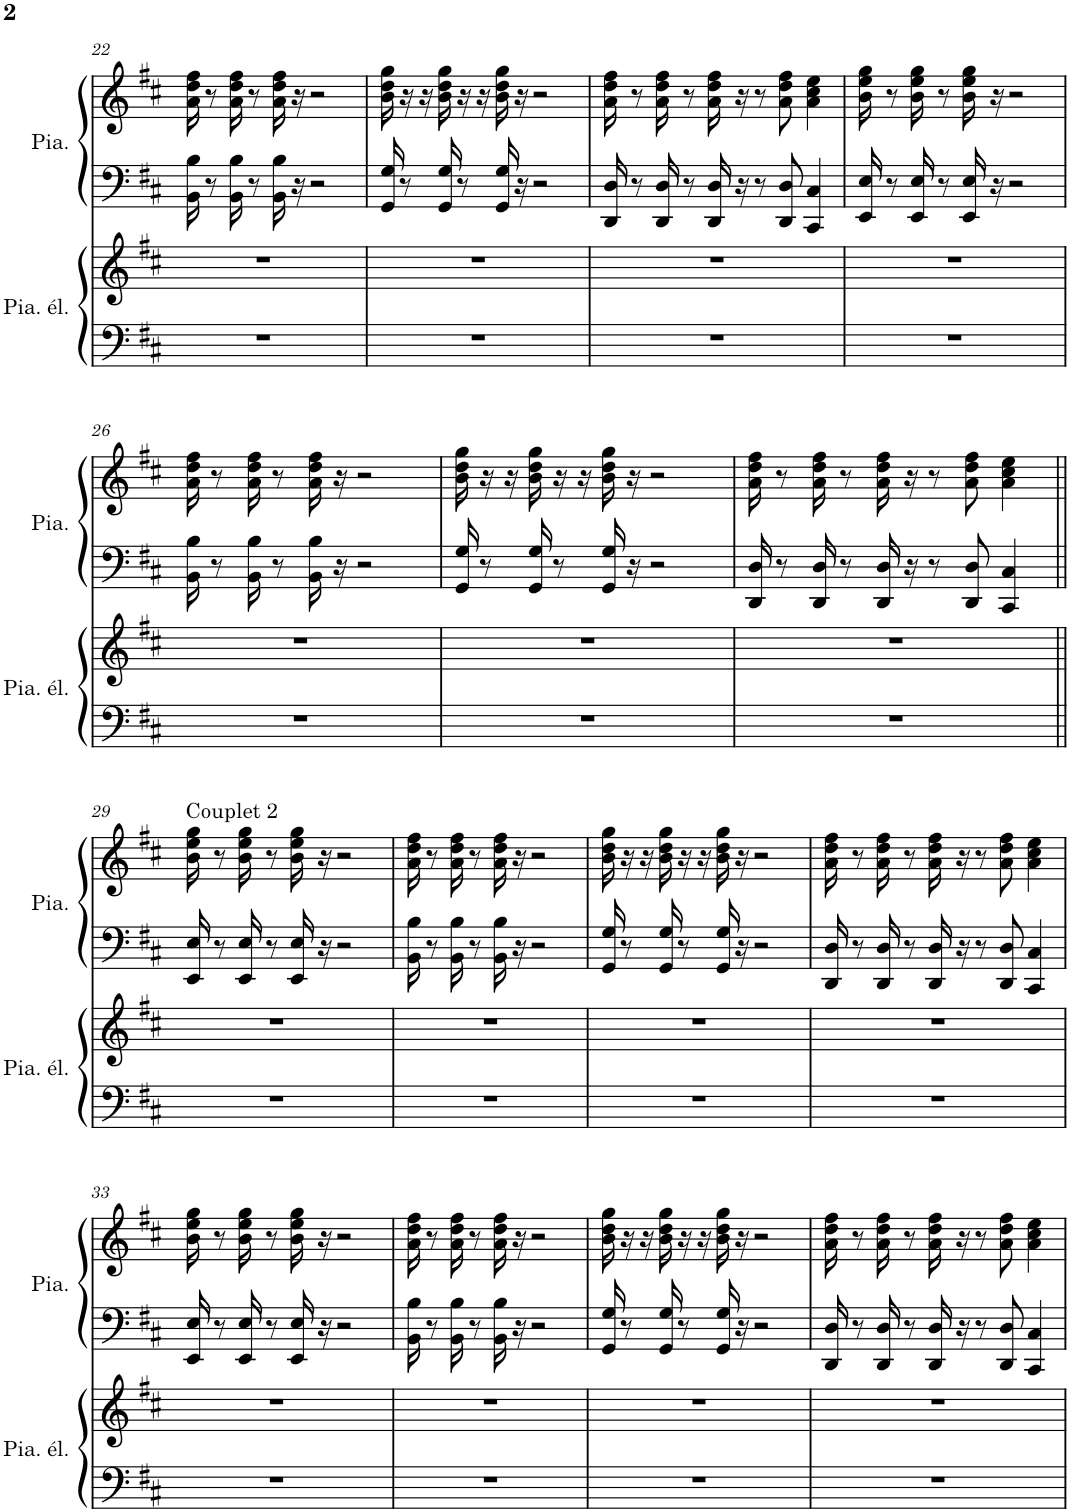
**kern	**kern	**kern	**kern
*part2	*part2	*part1	*part1
*staff4	*staff3	*staff2	*staff1
*I"Piano électrique	*	*I"Piano	*
*I'Pia. él.	*	*I'Pia.	*
!!LO:PB:g=z
*clefF4	*clefG2	*clefF4	*clefG2
*k[f#c#]	*k[f#c#]	*k[f#c#]	*k[f#c#]
*M4/4	*M4/4	*M4/4	*M4/4
=22	=22	=22	=22
1r	1r	16BB\ 16B\	16a\ 16dd\ 16ff#\
.	.	8r	8r
.	.	16BB\ 16B\	16a\ 16dd\ 16ff#\
.	.	8r	8r
.	.	16BB\ 16B\	16a\ 16dd\ 16ff#\
.	.	16r	16r
.	.	2r	2r
=23	=23	=23	=23
1r	1r	16GG/ 16G/	16b\ 16dd\ 16gg\
.	.	8r	16r
.	.	.	16r
.	.	16GG/ 16G/	16b\ 16dd\ 16gg\
.	.	8r	16r
.	.	.	16r
.	.	16GG/ 16G/	16b\ 16dd\ 16gg\
.	.	16r	16r
.	.	2r	2r
=24	=24	=24	=24
1r	1r	16DD/ 16D/	16a\ 16dd\ 16ff#\
.	.	8r	8r
.	.	16DD/ 16D/	16a\ 16dd\ 16ff#\
.	.	8r	8r
.	.	16DD/ 16D/	16a\ 16dd\ 16ff#\
.	.	16r	16r
.	.	8r	8r
.	.	8DD/ 8D/	8a\ 8dd\ 8ff#\
.	.	4CC#/ 4C#/	4a\ 4cc#\ 4ee\
=25	=25	=25	=25
1r	1r	16EE/ 16E/	16b\ 16ee\ 16gg\
.	.	8r	8r
.	.	16EE/ 16E/	16b\ 16ee\ 16gg\
.	.	8r	8r
.	.	16EE/ 16E/	16b\ 16ee\ 16gg\
.	.	16r	16r
.	.	2r	2r
!!LO:LB:g=z
=26	=26	=26	=26
1r	1r	16BB\ 16B\	16a\ 16dd\ 16ff#\
.	.	8r	8r
.	.	16BB\ 16B\	16a\ 16dd\ 16ff#\
.	.	8r	8r
.	.	16BB\ 16B\	16a\ 16dd\ 16ff#\
.	.	16r	16r
.	.	2r	2r
=27	=27	=27	=27
1r	1r	16GG/ 16G/	16b\ 16dd\ 16gg\
.	.	8r	16r
.	.	.	16r
.	.	16GG/ 16G/	16b\ 16dd\ 16gg\
.	.	8r	16r
.	.	.	16r
.	.	16GG/ 16G/	16b\ 16dd\ 16gg\
.	.	16r	16r
.	.	2r	2r
=28	=28	=28	=28
1r	1r	16DD/ 16D/	16a\ 16dd\ 16ff#\
.	.	8r	8r
.	.	16DD/ 16D/	16a\ 16dd\ 16ff#\
.	.	8r	8r
.	.	16DD/ 16D/	16a\ 16dd\ 16ff#\
.	.	16r	16r
.	.	8r	8r
.	.	8DD/ 8D/	8a\ 8dd\ 8ff#\
.	.	4CC#/ 4C#/	4a\ 4cc#\ 4ee\
!!LO:LB:g=z
=29||	=29||	=29||	=29||
!	!	!	!LO:TX:a:t=Couplet 2
1r	1r	16EE/ 16E/	16b\ 16ee\ 16gg\
.	.	8r	8r
.	.	16EE/ 16E/	16b\ 16ee\ 16gg\
.	.	8r	8r
.	.	16EE/ 16E/	16b\ 16ee\ 16gg\
.	.	16r	16r
.	.	2r	2r
=30	=30	=30	=30
1r	1r	16BB\ 16B\	16a\ 16dd\ 16ff#\
.	.	8r	8r
.	.	16BB\ 16B\	16a\ 16dd\ 16ff#\
.	.	8r	8r
.	.	16BB\ 16B\	16a\ 16dd\ 16ff#\
.	.	16r	16r
.	.	2r	2r
=31	=31	=31	=31
1r	1r	16GG/ 16G/	16b\ 16dd\ 16gg\
.	.	8r	16r
.	.	.	16r
.	.	16GG/ 16G/	16b\ 16dd\ 16gg\
.	.	8r	16r
.	.	.	16r
.	.	16GG/ 16G/	16b\ 16dd\ 16gg\
.	.	16r	16r
.	.	2r	2r
=32	=32	=32	=32
1r	1r	16DD/ 16D/	16a\ 16dd\ 16ff#\
.	.	8r	8r
.	.	16DD/ 16D/	16a\ 16dd\ 16ff#\
.	.	8r	8r
.	.	16DD/ 16D/	16a\ 16dd\ 16ff#\
.	.	16r	16r
.	.	8r	8r
.	.	8DD/ 8D/	8a\ 8dd\ 8ff#\
.	.	4CC#/ 4C#/	4a\ 4cc#\ 4ee\
!!LO:LB:g=z
=33	=33	=33	=33
1r	1r	16EE/ 16E/	16b\ 16ee\ 16gg\
.	.	8r	8r
.	.	16EE/ 16E/	16b\ 16ee\ 16gg\
.	.	8r	8r
.	.	16EE/ 16E/	16b\ 16ee\ 16gg\
.	.	16r	16r
.	.	2r	2r
=34	=34	=34	=34
1r	1r	16BB\ 16B\	16a\ 16dd\ 16ff#\
.	.	8r	8r
.	.	16BB\ 16B\	16a\ 16dd\ 16ff#\
.	.	8r	8r
.	.	16BB\ 16B\	16a\ 16dd\ 16ff#\
.	.	16r	16r
.	.	2r	2r
=35	=35	=35	=35
1r	1r	16GG/ 16G/	16b\ 16dd\ 16gg\
.	.	8r	16r
.	.	.	16r
.	.	16GG/ 16G/	16b\ 16dd\ 16gg\
.	.	8r	16r
.	.	.	16r
.	.	16GG/ 16G/	16b\ 16dd\ 16gg\
.	.	16r	16r
.	.	2r	2r
=36	=36	=36	=36
1r	1r	16DD/ 16D/	16a\ 16dd\ 16ff#\
.	.	8r	8r
.	.	16DD/ 16D/	16a\ 16dd\ 16ff#\
.	.	8r	8r
.	.	16DD/ 16D/	16a\ 16dd\ 16ff#\
.	.	16r	16r
.	.	8r	8r
.	.	8DD/ 8D/	8a\ 8dd\ 8ff#\
.	.	4CC#/ 4C#/	4a\ 4cc#\ 4ee\
=	=	=	=
*-	*-	*-	*-
